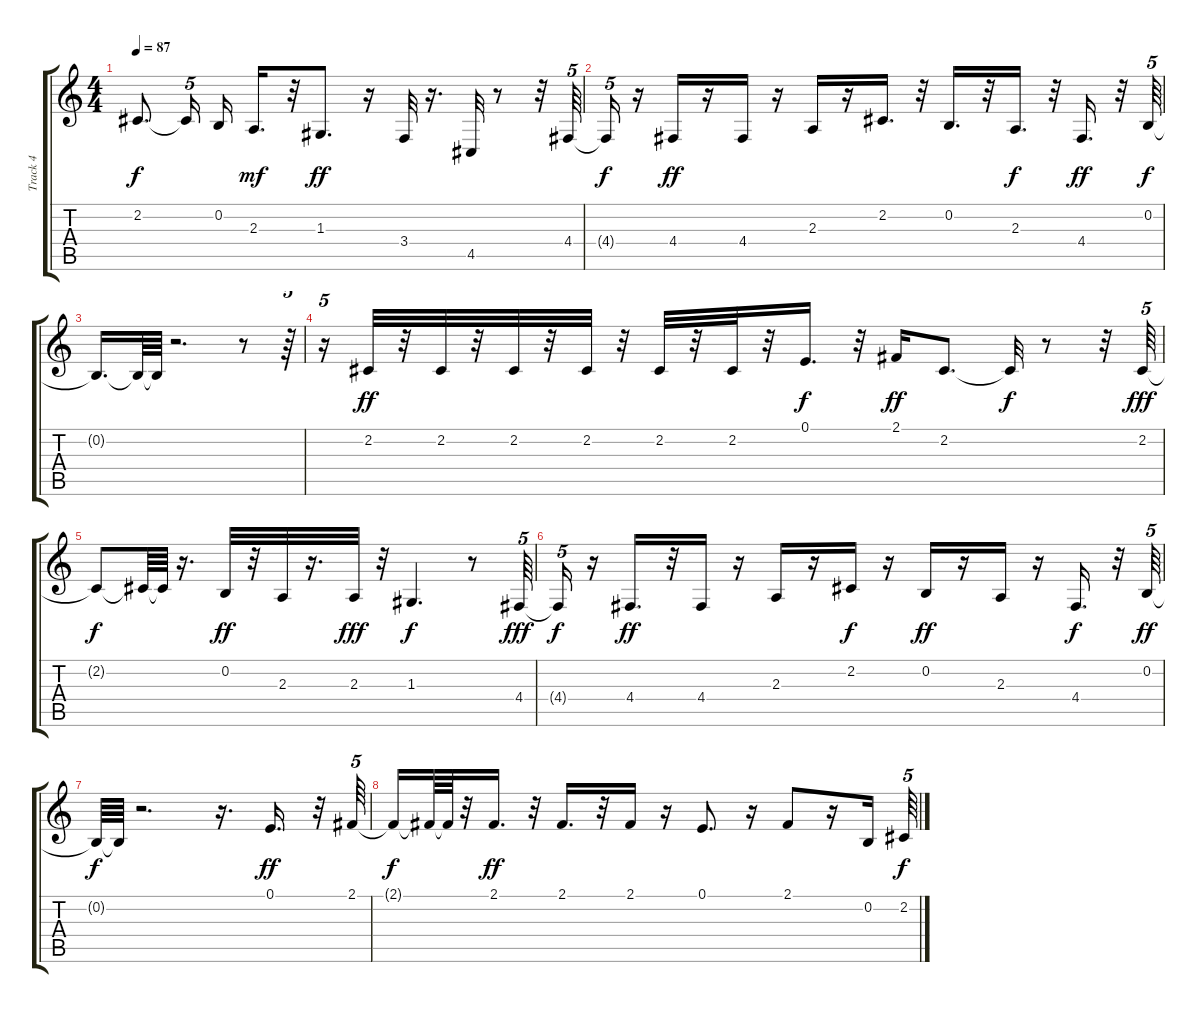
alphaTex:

\track ("Track 4" "Track 4") {instrument altosax}
\staff {score tabs}
\tuning (E4 B3 G3 D3 A2 E2) {hide}
\ts (4 4)
\tempo 87
\clef g2
\ks c
2.2{t}.8{d dy f} 2.2{t}.16{tu (5 4)} 0.2.16 2.3.16{d dy mf} r.32 1.3.8{d dy ff} r.16 3.4.32 r.16{d} 4.5.32 r.8 r.32 4.4.64{tu (5 4)} |
4.4{t}.16{tu (5 4) dy f} r.16 4.4.16{dy ff} r.16 4.4.16 r.16 2.3.16 r.16 2.2.16{d} r.32 0.2.16{d} r.32 2.3.16{d dy f} r.32 4.4.16{d dy ff} r.32 0.2.64{tu (5 4) dy f} |
0.2{t}.16{d} 0.2{t}.64 0.2{t}.64 r.2{d} r.8 r.64{tu (5 4)} |
r.16{tu (5 4)} 2.2.32{dy ff} r.32 2.2.32 r.32 2.2.32 r.32 2.2.32 r.32 2.2.32 r.32 2.2.32 r.32 0.1.16{d dy f} r.32 2.1.16{dy ff} 2.2.8{d} 2.2{t}.32{dy f} r.8 r.32 2.2.64{tu (5 4) dy fff} |
2.2{t}.8{dy f} 2.2{t}.64 2.2{t}.64 r.16{d} 0.2.32{dy ff} r.32 2.3.32 r.16{d} 2.3.32{dy fff} r.32 1.3.4{d dy f} r.8 4.4.64{tu (5 4) dy fff} |
4.4{t}.16{tu (5 4) dy f} r.16 4.4.16{d dy ff} r.32 4.4.16 r.16 2.3.16 r.16 2.2.16{dy f} r.16 0.2.16{dy ff} r.16 2.3.16 r.16 4.4.16{d dy f} r.32 0.2.64{tu (5 4) dy ff} |
0.2{t}.64{dy f} 0.2{t}.64 r.2{d} r.16{d} 0.1.16{d dy ff} r.32 2.1.64{tu (5 4)} |
2.1{t}.16{dy f} 2.1{t}.64 2.1{t}.64 r.32 2.1.16{d dy ff} r.32 2.1.16{d} r.32 2.1.16 r.16 0.1.8{d} r.16 2.1.8 r.16 0.2.16 2.2.64{tu (5 4) dy f}
